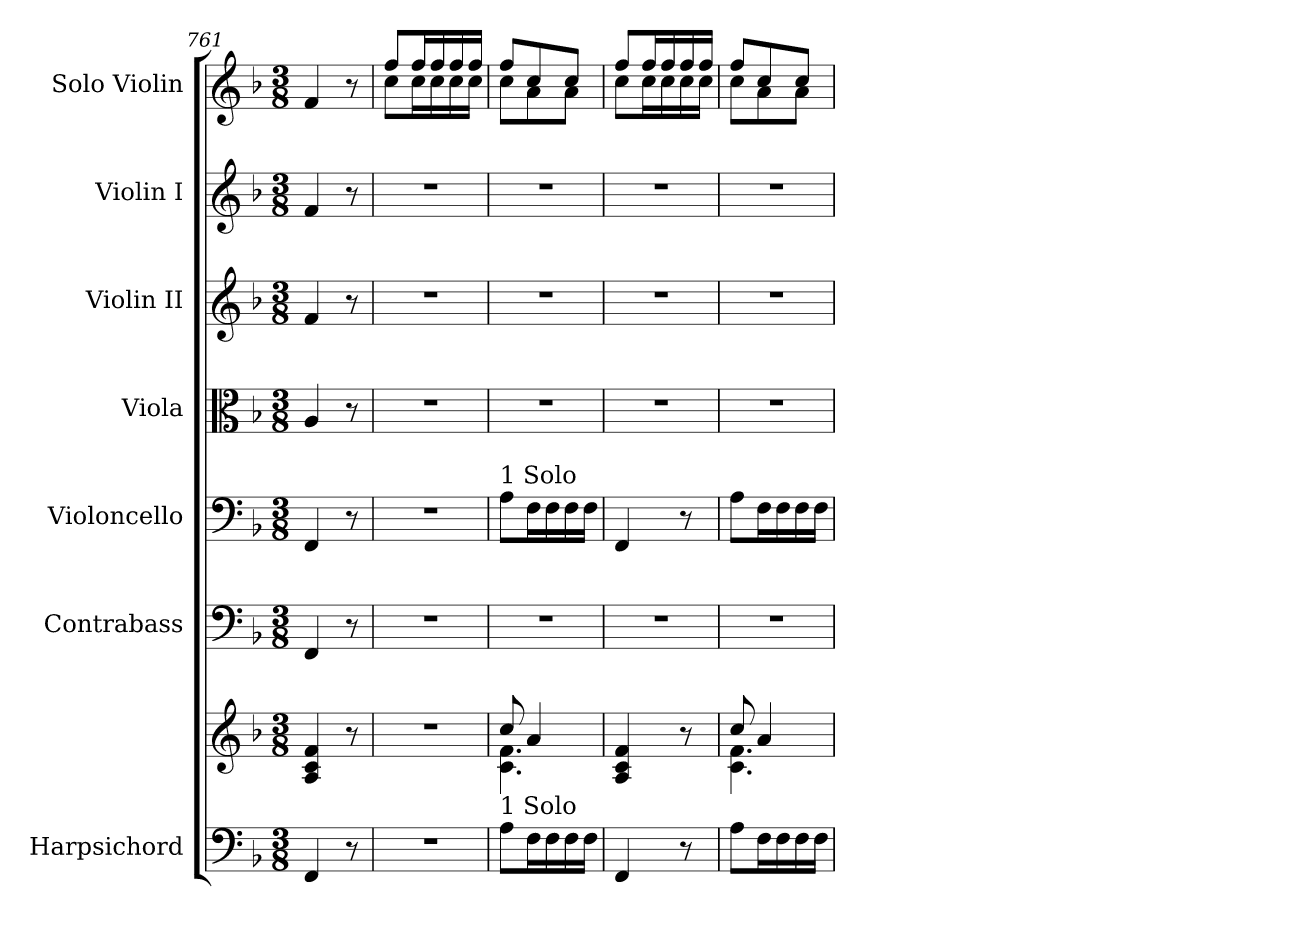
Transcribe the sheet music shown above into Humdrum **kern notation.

**kern	**kern	**kern	**kern	**kern	**kern	**kern	**kern
*part7	*part7	*part6	*part5	*part4	*part3	*part2	*part1
*staff8	*staff7	*staff6	*staff5	*staff4	*staff3	*staff2	*staff1
*I"Harpsichord	*	*I"Contrabass	*I"Violoncello	*I"Viola	*I"Violin II	*I"Violin I	*I"Solo Violin
*I'Hch.	*	*I'Cb.	*I'Vc.	*I'Vla.	*I'Vln. II	*I'Vln. I	*I'Vln.
*clefF4	*clefG2	*clefF4	*clefF4	*clefC3	*clefG2	*clefG2	*clefG2
*	*	*ITrd7c12	*	*	*	*	*
*k[b-]	*k[b-]	*k[b-]	*k[b-]	*k[b-]	*k[b-]	*k[b-]	*k[b-]
*M3/8	*M3/8	*M3/8	*M3/8	*M3/8	*M3/8	*M3/8	*M3/8
=761	=761	=761	=761	=761	=761	=761	=761
4FF/	4A/ 4c/ 4f/	4FFF/	4FF/	4A/	4f/	4f/	4f/
8r	8r	8r	8r	8r	8r	8r	8r
=762	=762	=762	=762	=762	=762	=762	=762
*	*	*	*	*	*	*	*^
4.r	4.r	4.r	4.r	4.r	4.r	4.r	8cc\L	8ff/L
.	.	.	.	.	.	.	16cc\L	16ff/L
.	.	.	.	.	.	.	16cc\	16ff/
.	.	.	.	.	.	.	16cc\	16ff/
.	.	.	.	.	.	.	16cc\JJ	16ff/JJ
=763	=763	=763	=763	=763	=763	=763	=763	=763
*	*^	*	*	*	*	*	*	*
!	!	!	!	!LO:TX:a:t=1 Solo	!	!	!	!	!
!LO:TX:a:t=1 Solo	!	!	!	!	!	!	!	!	!
8A\L	8cc/	4.c\ 4.f\	4.r	8A\L	4.r	4.r	4.r	8cc\L	8ff/L
16F\L	4a/	.	.	16F\L	.	.	.	8a\	8cc/
16F\	.	.	.	16F\	.	.	.	.	.
16F\	.	.	.	16F\	.	.	.	8a\J	8cc/J
16F\JJ	.	.	.	16F\JJ	.	.	.	.	.
*	*v	*v	*	*	*	*	*	*	*
=764	=764	=764	=764	=764	=764	=764	=764	=764
4FF/	4A/ 4c/ 4f/	4.r	4FF/	4.r	4.r	4.r	8cc\L	8ff/L
.	.	.	.	.	.	.	16cc\L	16ff/L
.	.	.	.	.	.	.	16cc\	16ff/
8r	8r	.	8r	.	.	.	16cc\	16ff/
.	.	.	.	.	.	.	16cc\JJ	16ff/JJ
=765	=765	=765	=765	=765	=765	=765	=765	=765
*	*^	*	*	*	*	*	*	*
8A\L	8cc/	4.c\ 4.f\	4.r	8A\L	4.r	4.r	4.r	8cc\L	8ff/L
16F\L	4a/	.	.	16F\L	.	.	.	8a\	8cc/
16F\	.	.	.	16F\	.	.	.	.	.
16F\	.	.	.	16F\	.	.	.	8a\J	8cc/J
16F\JJ	.	.	.	16F\JJ	.	.	.	.	.
*	*v	*v	*	*	*	*	*	*v	*v
=	=	=	=	=	=	=	=
*-	*-	*-	*-	*-	*-	*-	*-
